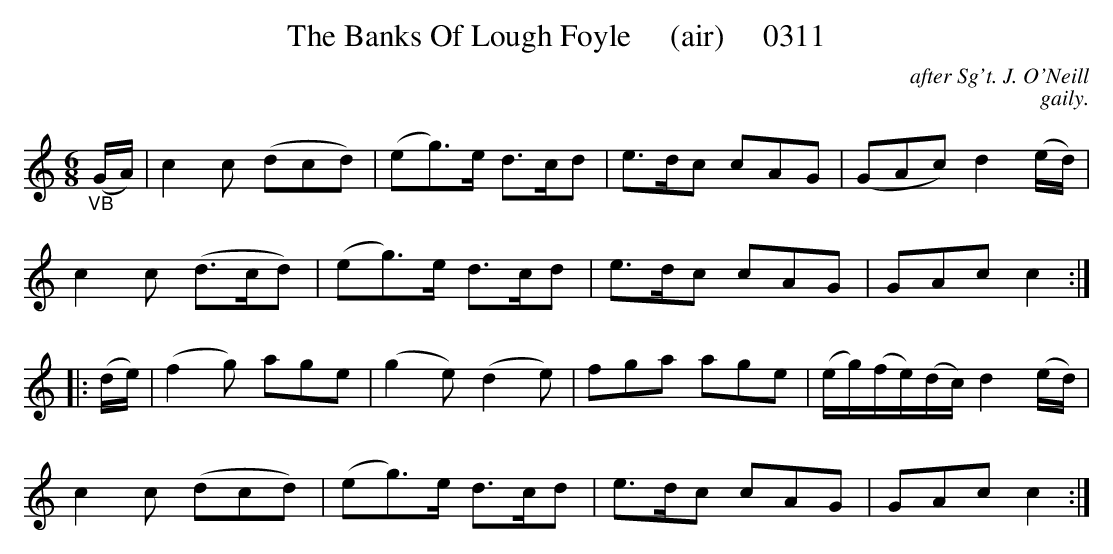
X:1
T:The Banks Of Lough Foyle     (air)     0311
C:after Sg't. J. O'Neill
C:gaily.
M:6/8
L:1/8
K:C
"_VB"(G/2A/2)|c2c (dcd)|(eg3/2)e/2 d3/2c/2d|e3/2d/2c cAG|(GAc) d2(e/2d/2)|
c2c (d3/2c/2d)|(eg3/2)e/2 d3/2c/2d|e3/2d/2c cAG|GAc c2:|
|:(d/2e/2)|(f2g) age|(g2e) (d2e)|fga age|(e/2g/2)(f/2e/2)(d/2c/2) d2(e/2d/2)|
c2c (dcd)|(eg3/2)e/2 d3/2c/2d|e3/2d/2c cAG|GAc c2:|
